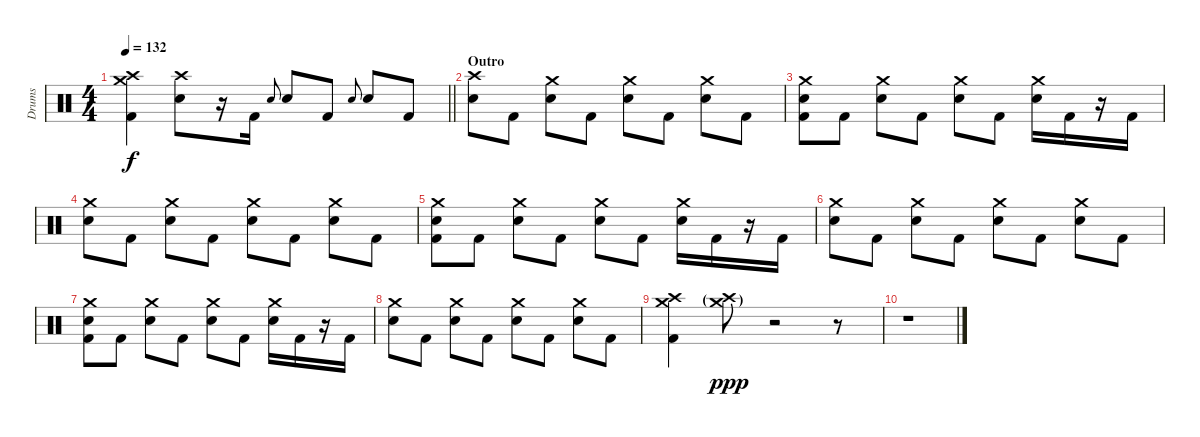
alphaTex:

\track ("Drums" "Drums") {instrument percussion}
\staff {score}
\articulation defaults
\ts (4 4)
\tempo 132
\clef neutral
\barLineRight lightlight
\ks c
("Crash medium (hit)" "Crash high (hit)" "Kick (hit) 2").4{dy f} ("Crash high (hit)" "Snare (hit) 2").8 r.16 "Kick (hit) 2".16 "Snare (hit) 2".8{gr onbeat} "Snare (hit) 2".8 "Kick (hit) 2".8 "Snare (hit) 2".8{gr onbeat} "Snare (hit) 2".8 "Kick (hit) 2".8 |
\section ("" "Outro")
("Crash high (hit)" "Snare (hit) 2").8 "Kick (hit) 2".8 ("Crash medium (hit)" "Snare (hit) 2").8 "Kick (hit) 2".8 ("Crash medium (hit)" "Snare (hit) 2").8 "Kick (hit) 2".8 ("Crash medium (hit)" "Snare (hit) 2").8 "Kick (hit) 2".8 |
("Crash medium (hit)" "Snare (hit) 2" "Kick (hit) 2").8 "Kick (hit) 2".8 ("Crash medium (hit)" "Snare (hit) 2").8 "Kick (hit) 2".8 ("Crash medium (hit)" "Snare (hit) 2").8 "Kick (hit) 2".8 ("Crash medium (hit)" "Snare (hit) 2").16 "Kick (hit) 2".16 r.16 "Kick (hit) 2".16 |
("Crash medium (hit)" "Snare (hit) 2").8 "Kick (hit) 2".8 ("Crash medium (hit)" "Snare (hit) 2").8 "Kick (hit) 2".8 ("Crash medium (hit)" "Snare (hit) 2").8 "Kick (hit) 2".8 ("Crash medium (hit)" "Snare (hit) 2").8 "Kick (hit) 2".8 |
("Crash medium (hit)" "Snare (hit) 2" "Kick (hit) 2").8 "Kick (hit) 2".8 ("Crash medium (hit)" "Snare (hit) 2").8 "Kick (hit) 2".8 ("Crash medium (hit)" "Snare (hit) 2").8 "Kick (hit) 2".8 ("Crash medium (hit)" "Snare (hit) 2").16 "Kick (hit) 2".16 r.16 "Kick (hit) 2".16 |
("Crash medium (hit)" "Snare (hit) 2").8 "Kick (hit) 2".8 ("Crash medium (hit)" "Snare (hit) 2").8 "Kick (hit) 2".8 ("Crash medium (hit)" "Snare (hit) 2").8 "Kick (hit) 2".8 ("Crash medium (hit)" "Snare (hit) 2").8 "Kick (hit) 2".8 |
("Crash medium (hit)" "Snare (hit) 2" "Kick (hit) 2").8 "Kick (hit) 2".8 ("Crash medium (hit)" "Snare (hit) 2").8 "Kick (hit) 2".8 ("Crash medium (hit)" "Snare (hit) 2").8 "Kick (hit) 2".8 ("Crash medium (hit)" "Snare (hit) 2").16 "Kick (hit) 2".16 r.16 "Kick (hit) 2".16 |
("Crash medium (hit)" "Snare (hit) 2").8 "Kick (hit) 2".8 ("Crash medium (hit)" "Snare (hit) 2").8 "Kick (hit) 2".8 ("Crash medium (hit)" "Snare (hit) 2").8 "Kick (hit) 2".8 ("Crash medium (hit)" "Snare (hit) 2").8 "Kick (hit) 2".8 |
("Crash medium (hit)" "Crash high (hit)" "Kick (hit) 2").4 ("Crash medium (hit)"{g} "Crash high (hit)"{g}).8{dy ppp} r.2 r.8 |
r.1
